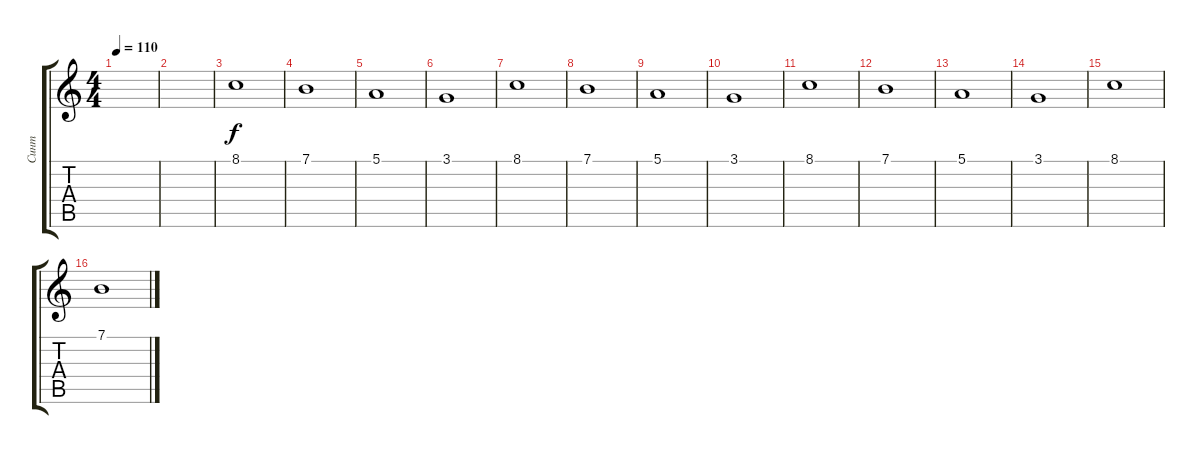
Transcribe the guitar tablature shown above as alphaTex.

\track ("Синт" "Синт") {instrument vibraphone}
\staff {score tabs}
\tuning (E4 B3 G3 D3 A2 E2) {hide}
\ts (4 4)
\tempo 110
\clef g2
\ks c
|
|
8.1.1 |
7.1.1 |
5.1.1 |
3.1.1 |
8.1.1 |
7.1.1 |
5.1.1 |
3.1.1 |
8.1.1 |
7.1.1 |
5.1.1 |
3.1.1 |
8.1.1 |
7.1.1
